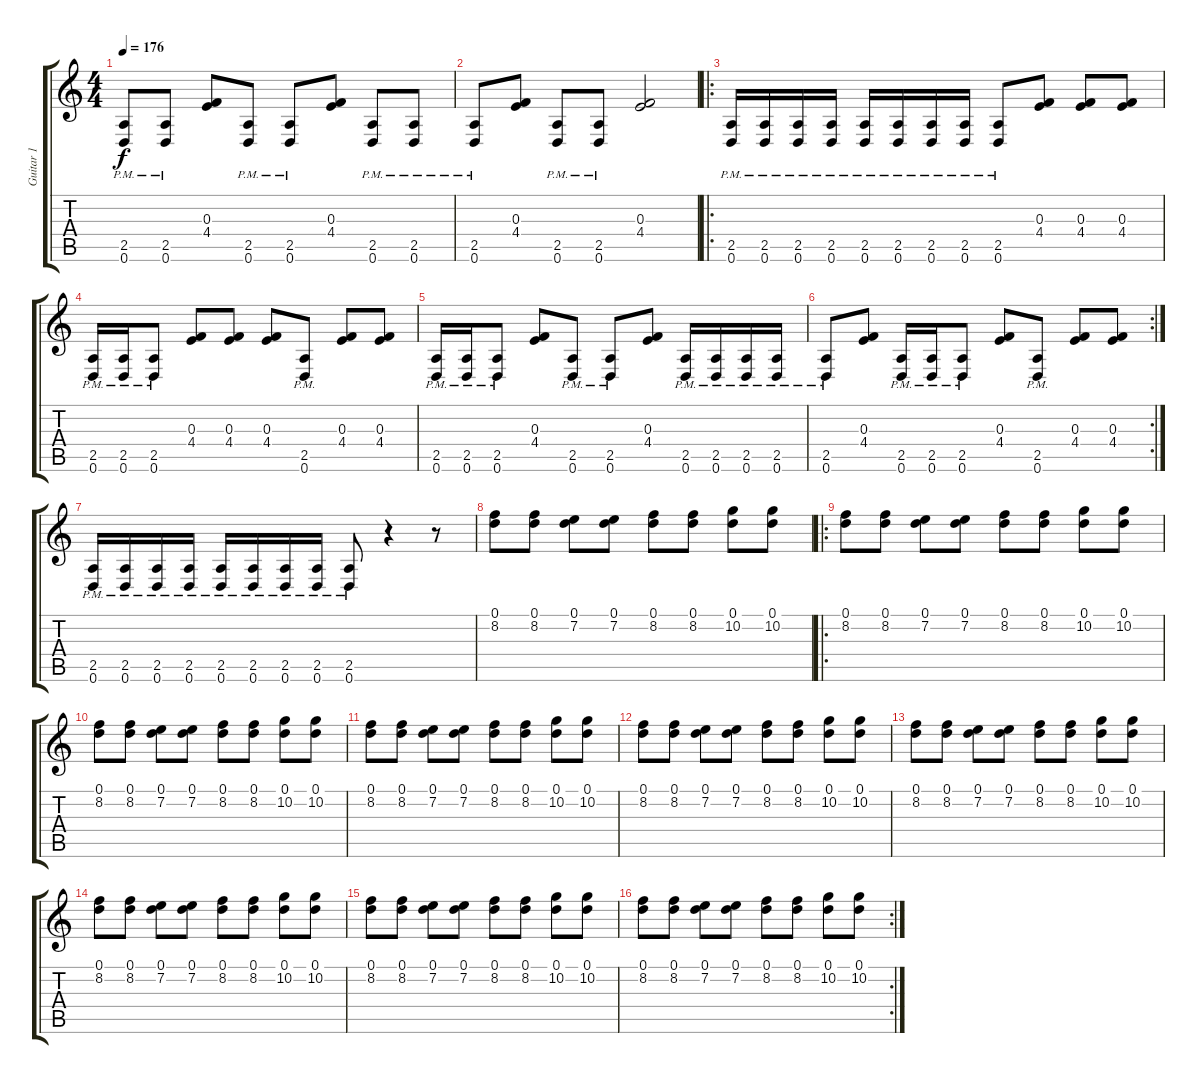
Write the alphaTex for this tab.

\track ("Guitar 1" "Guitar 1") {instrument distortionguitar}
\staff {score tabs}
\tuning (D4 A3 F3 C3 G2 D2) {hide}
\ts (4 4)
\tempo 176
\clef g2
\ks c
(2.5{pm} 0.6{pm}).8{dy f} (2.5{pm} 0.6{pm}).8 (0.3 4.4).8 (2.5{pm} 0.6{pm}).8 (2.5{pm} 0.6{pm}).8 (0.3 4.4).8 (2.5{pm} 0.6{pm}).8 (2.5{pm} 0.6{pm}).8 |
(2.5{pm} 0.6{pm}).8 (0.3 4.4).8 (2.5{pm} 0.6{pm}).8 (2.5{pm} 0.6{pm}).8 (0.3 4.4).2 |
\ro
(2.5{pm} 0.6{pm}).16 (2.5{pm} 0.6{pm}).16 (2.5{pm} 0.6{pm}).16 (2.5{pm} 0.6{pm}).16 (2.5{pm} 0.6{pm}).16 (2.5{pm} 0.6{pm}).16 (2.5{pm} 0.6{pm}).16 (2.5{pm} 0.6{pm}).16 (2.5{pm} 0.6{pm}).8 (0.3 4.4).8 (0.3 4.4).8 (0.3 4.4).8 |
(2.5{pm} 0.6{pm}).16 (2.5{pm} 0.6{pm}).16 (2.5{pm} 0.6{pm}).8 (0.3 4.4).8 (0.3 4.4).8 (0.3 4.4).8 (2.5{pm} 0.6{pm}).8 (0.3 4.4).8 (0.3 4.4).8 |
(2.5{pm} 0.6{pm}).16 (2.5{pm} 0.6{pm}).16 (2.5{pm} 0.6{pm}).8 (0.3 4.4).8 (2.5{pm} 0.6{pm}).8 (2.5{pm} 0.6{pm}).8 (0.3 4.4).8 (2.5{pm} 0.6{pm}).16 (2.5{pm} 0.6{pm}).16 (2.5{pm} 0.6{pm}).16 (2.5{pm} 0.6{pm}).16 |
\rc 2
(2.5{pm} 0.6{pm}).8 (0.3 4.4).8 (2.5{pm} 0.6{pm}).16 (2.5{pm} 0.6{pm}).16 (2.5{pm} 0.6{pm}).8 (0.3 4.4).8 (2.5{pm} 0.6{pm}).8 (0.3 4.4).8 (0.3 4.4).8 |
(2.5{pm} 0.6{pm}).16 (2.5{pm} 0.6{pm}).16 (2.5{pm} 0.6{pm}).16 (2.5{pm} 0.6{pm}).16 (2.5{pm} 0.6{pm}).16 (2.5{pm} 0.6{pm}).16 (2.5{pm} 0.6{pm}).16 (2.5{pm} 0.6{pm}).16 (2.5{pm} 0.6{pm}).8 r.4 r.8 |
(0.1 8.2).8 (0.1 8.2).8 (0.1 7.2).8 (0.1 7.2).8 (0.1 8.2).8 (0.1 8.2).8 (0.1 10.2).8 (0.1 10.2).8 |
\ro
(0.1 8.2).8 (0.1 8.2).8 (0.1 7.2).8 (0.1 7.2).8 (0.1 8.2).8 (0.1 8.2).8 (0.1 10.2).8 (0.1 10.2).8 |
(0.1 8.2).8 (0.1 8.2).8 (0.1 7.2).8 (0.1 7.2).8 (0.1 8.2).8 (0.1 8.2).8 (0.1 10.2).8 (0.1 10.2).8 |
(0.1 8.2).8 (0.1 8.2).8 (0.1 7.2).8 (0.1 7.2).8 (0.1 8.2).8 (0.1 8.2).8 (0.1 10.2).8 (0.1 10.2).8 |
(0.1 8.2).8 (0.1 8.2).8 (0.1 7.2).8 (0.1 7.2).8 (0.1 8.2).8 (0.1 8.2).8 (0.1 10.2).8 (0.1 10.2).8 |
(0.1 8.2).8 (0.1 8.2).8 (0.1 7.2).8 (0.1 7.2).8 (0.1 8.2).8 (0.1 8.2).8 (0.1 10.2).8 (0.1 10.2).8 |
(0.1 8.2).8 (0.1 8.2).8 (0.1 7.2).8 (0.1 7.2).8 (0.1 8.2).8 (0.1 8.2).8 (0.1 10.2).8 (0.1 10.2).8 |
(0.1 8.2).8 (0.1 8.2).8 (0.1 7.2).8 (0.1 7.2).8 (0.1 8.2).8 (0.1 8.2).8 (0.1 10.2).8 (0.1 10.2).8 |
\rc 2
(0.1 8.2).8 (0.1 8.2).8 (0.1 7.2).8 (0.1 7.2).8 (0.1 8.2).8 (0.1 8.2).8 (0.1 10.2).8 (0.1 10.2).8
